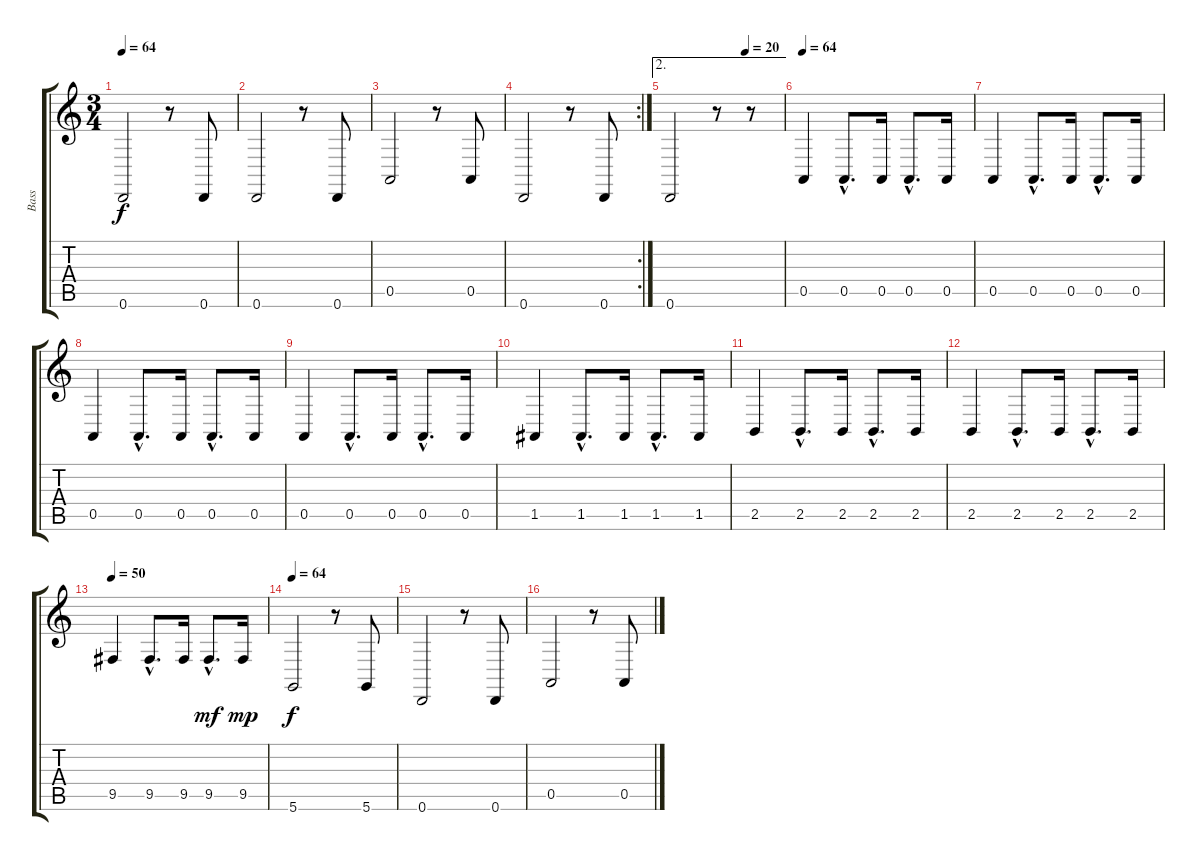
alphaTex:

\track ("Bass" "Bass") {instrument synthstrings2}
\staff {score tabs}
\tuning (E4 B3 G3 D3 A2 D2) {hide}
\ts (3 4)
\tempo 64
\clef g2
\ks c
0.6.2{dy f} r.8 0.6.8 |
0.6.2 r.8 0.6.8 |
0.5.2 r.8 0.5.8 |
\rc 2
0.6.2 r.8 0.6.8 |
\ae 2
\tempo (20 0.6666666666666666)
0.6.2 r.8 r.8 |
\tempo 64
0.5.4{instrument electricbassfinger} 0.5{hac}.8{d} 0.5.16 0.5{hac}.8{d} 0.5.16 |
0.5.4 0.5{hac}.8{d} 0.5.16 0.5{hac}.8{d} 0.5.16 |
0.5.4 0.5{hac}.8{d} 0.5.16 0.5{hac}.8{d} 0.5.16 |
0.5.4 0.5{hac}.8{d} 0.5.16 0.5{hac}.8{d} 0.5.16 |
1.5.4 1.5{hac}.8{d} 1.5.16 1.5{hac}.8{d} 1.5.16 |
2.5.4 2.5{hac}.8{d} 2.5.16 2.5{hac}.8{d} 2.5.16 |
2.5.4 2.5{hac}.8{d} 2.5.16 2.5{hac}.8{d} 2.5.16 |
\tempo 50
9.5.4 9.5{hac}.8{d} 9.5.16 9.5{hac}.8{d dy mf} 9.5.16{dy mp} |
\tempo 64
5.6.2{dy f instrument synthstrings2} r.8 5.6.8 |
0.6.2 r.8 0.6.8 |
0.5.2 r.8 0.5.8
